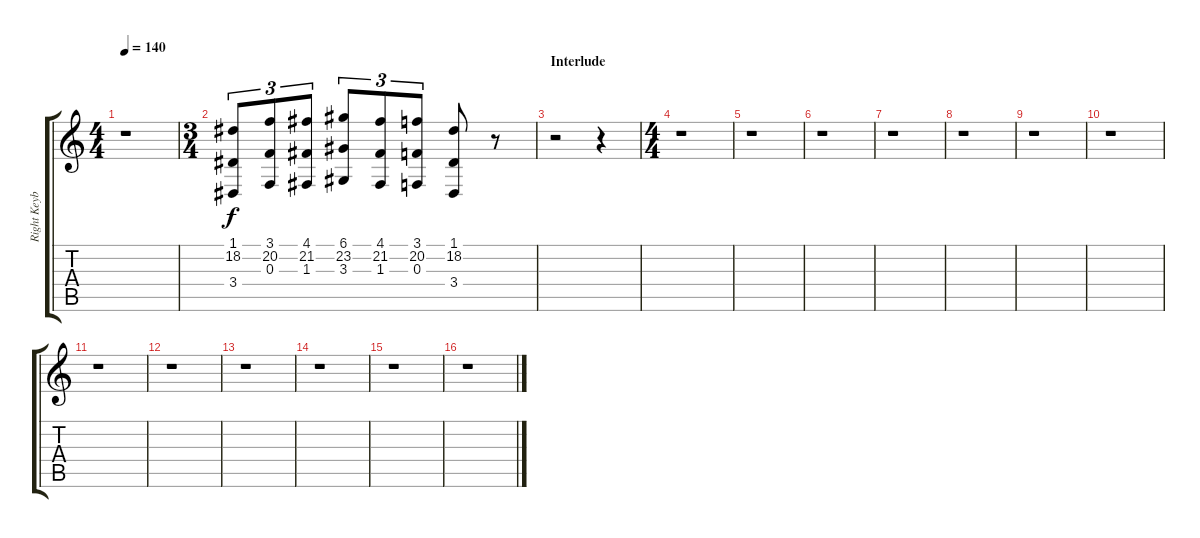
\track ("Right Keybord (Overdub)" "Right Keyb") {instrument fx4atmosphere}
\staff {score tabs}
\tuning (D4 A3 F3 C3 G2 D2) {hide}
\ts (4 4)
\tempo 140
\clef g2
\ks c
r.1{dy f} |
\ts (3 4)
(1.1 18.2 3.4).8{tu (3 2) volume 10 instrument stringensemble1} (3.1 20.2 0.3).8{tu (3 2)} (4.1 21.2 1.3).8{tu (3 2)} (6.1 23.2 3.3).8{tu (3 2)} (4.1 21.2 1.3).8{tu (3 2)} (3.1 20.2 0.3).8{tu (3 2)} (1.1 18.2 3.4).8 r.8 |
\section ("" "Interlude")
r.2 r.4 |
\ts (4 4)
r.1 |
r.1 |
r.1 |
r.1 |
r.1 |
r.1 |
r.1 |
r.1 |
r.1 |
r.1 |
r.1 |
r.1 |
r.1
